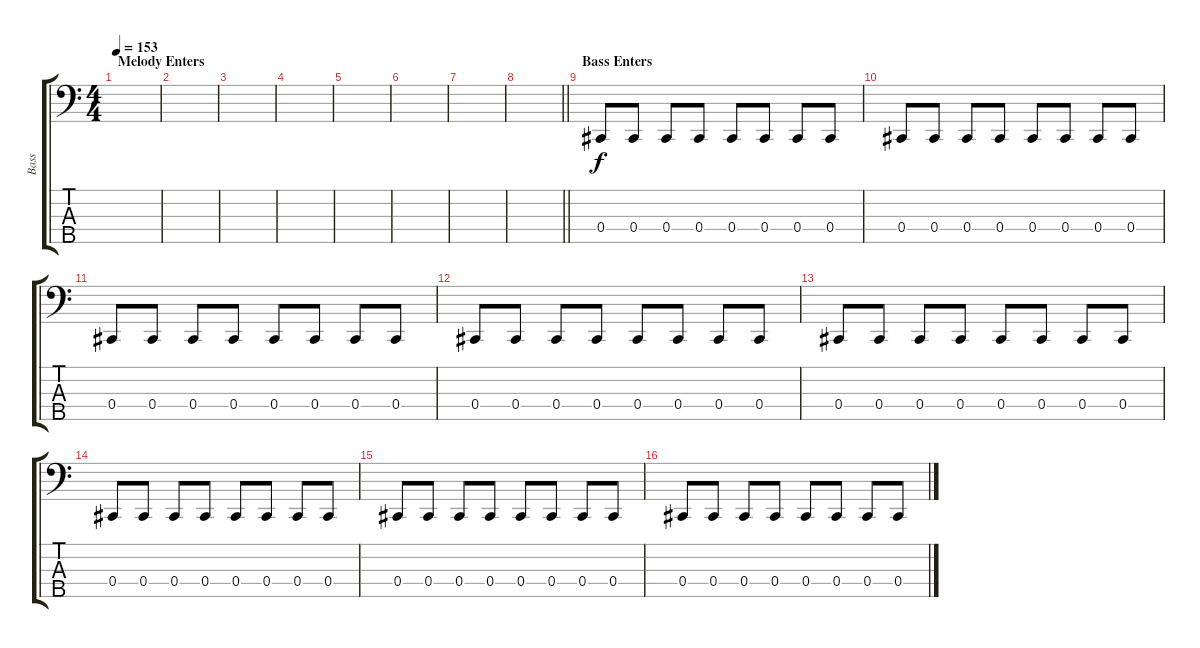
\track ("Bass" "Bass") {instrument electricbassfinger}
\staff {score tabs}
\tuning (Gb2 Db2 Ab1 Db1 Ab0) {hide}
\ts (4 4)
\section ("" "Melody Enters")
\tempo 153
\clef f4
\ks c
|
|
|
|
|
|
|
\barLineRight lightlight
|
\section ("" "Bass Enters")
0.4.8 0.4.8 0.4.8 0.4.8 0.4.8 0.4.8 0.4.8 0.4.8 |
0.4.8 0.4.8 0.4.8 0.4.8 0.4.8 0.4.8 0.4.8 0.4.8 |
0.4.8 0.4.8 0.4.8 0.4.8 0.4.8 0.4.8 0.4.8 0.4.8 |
0.4.8 0.4.8 0.4.8 0.4.8 0.4.8 0.4.8 0.4.8 0.4.8 |
0.4.8 0.4.8 0.4.8 0.4.8 0.4.8 0.4.8 0.4.8 0.4.8 |
0.4.8 0.4.8 0.4.8 0.4.8 0.4.8 0.4.8 0.4.8 0.4.8 |
0.4.8 0.4.8 0.4.8 0.4.8 0.4.8 0.4.8 0.4.8 0.4.8 |
0.4.8 0.4.8 0.4.8 0.4.8 0.4.8 0.4.8 0.4.8 0.4.8
